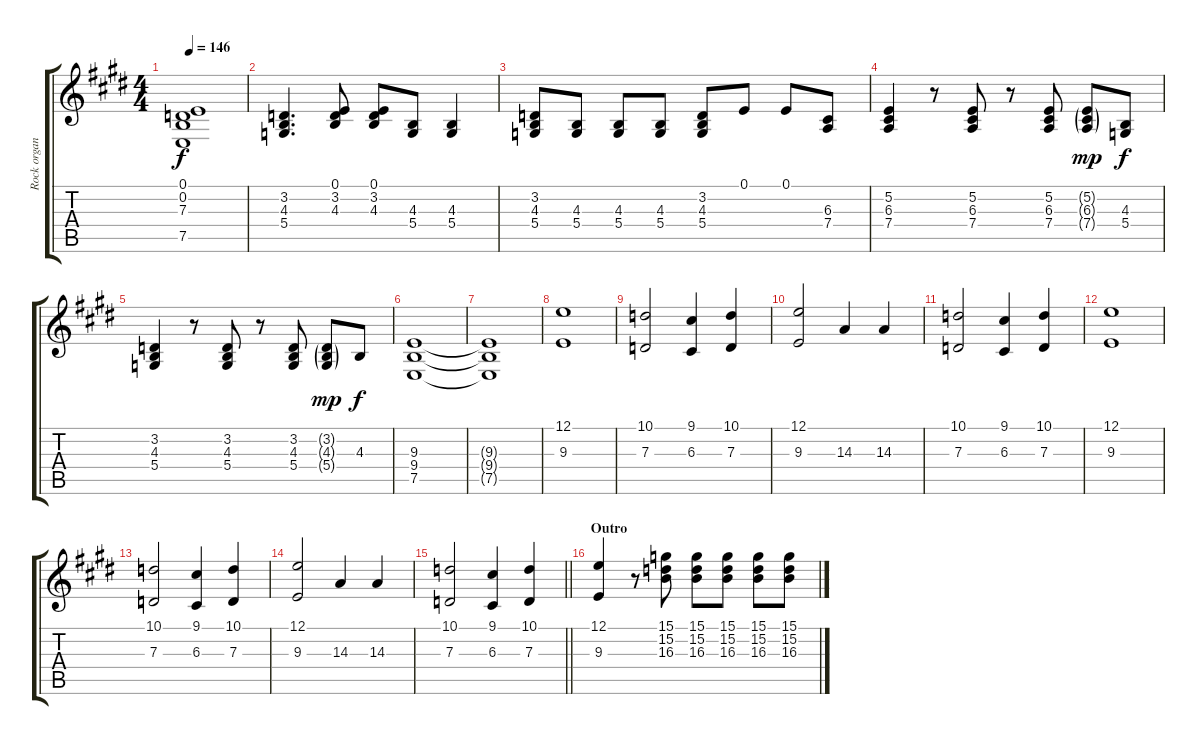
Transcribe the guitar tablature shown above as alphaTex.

\track ("Rock organ" "Rock organ") {instrument drawbarorgan}
\staff {score tabs}
\tuning (E4 B3 G3 D3 A2 E2) {hide}
\ts (4 4)
\tempo 146
\clef g2
\ks e
(0.1 0.2 7.3 7.5).1{dy f} |
(3.2 4.3 5.4).4{d} (0.1 3.2 4.3).8 (0.1 3.2 4.3).8 (4.3 5.4).8 (4.3 5.4).4 |
(3.2 4.3 5.4).8 (4.3 5.4).8 (4.3 5.4).8 (4.3 5.4).8 (3.2 4.3 5.4).8 0.1.8 0.1.8 (6.3 7.4).8 |
(5.2 6.3 7.4).4 r.8 (5.2 6.3 7.4).8 r.8 (5.2 6.3 7.4).8 (5.2{g} 6.3{g} 7.4{g}).8{dy mp} (4.3 5.4).8{dy f} |
(3.2 4.3 5.4).4 r.8 (3.2 4.3 5.4).8 r.8 (3.2 4.3 5.4).8 (3.2{g} 4.3{g} 5.4{g}).8{dy mp} 4.3.8{dy f} |
(9.3 9.4 7.5).1 |
(9.3{t} 9.4{t} 7.5{t}).1 |
(12.1 9.3).1 |
(10.1 7.3).2 (9.1 6.3).4 (10.1 7.3).4 |
(12.1 9.3).2 14.3.4 14.3.4 |
(10.1 7.3).2 (9.1 6.3).4 (10.1 7.3).4 |
(12.1 9.3).1 |
(10.1 7.3).2 (9.1 6.3).4 (10.1 7.3).4 |
(12.1 9.3).2 14.3.4 14.3.4 |
\barLineRight lightlight
(10.1 7.3).2 (9.1 6.3).4 (10.1 7.3).4 |
\section ("" "Outro")
(12.1 9.3).4 r.8 (15.1 15.2 16.3).8 (15.1 15.2 16.3).8 (15.1 15.2 16.3).8 (15.1 15.2 16.3).8 (15.1 15.2 16.3).8
